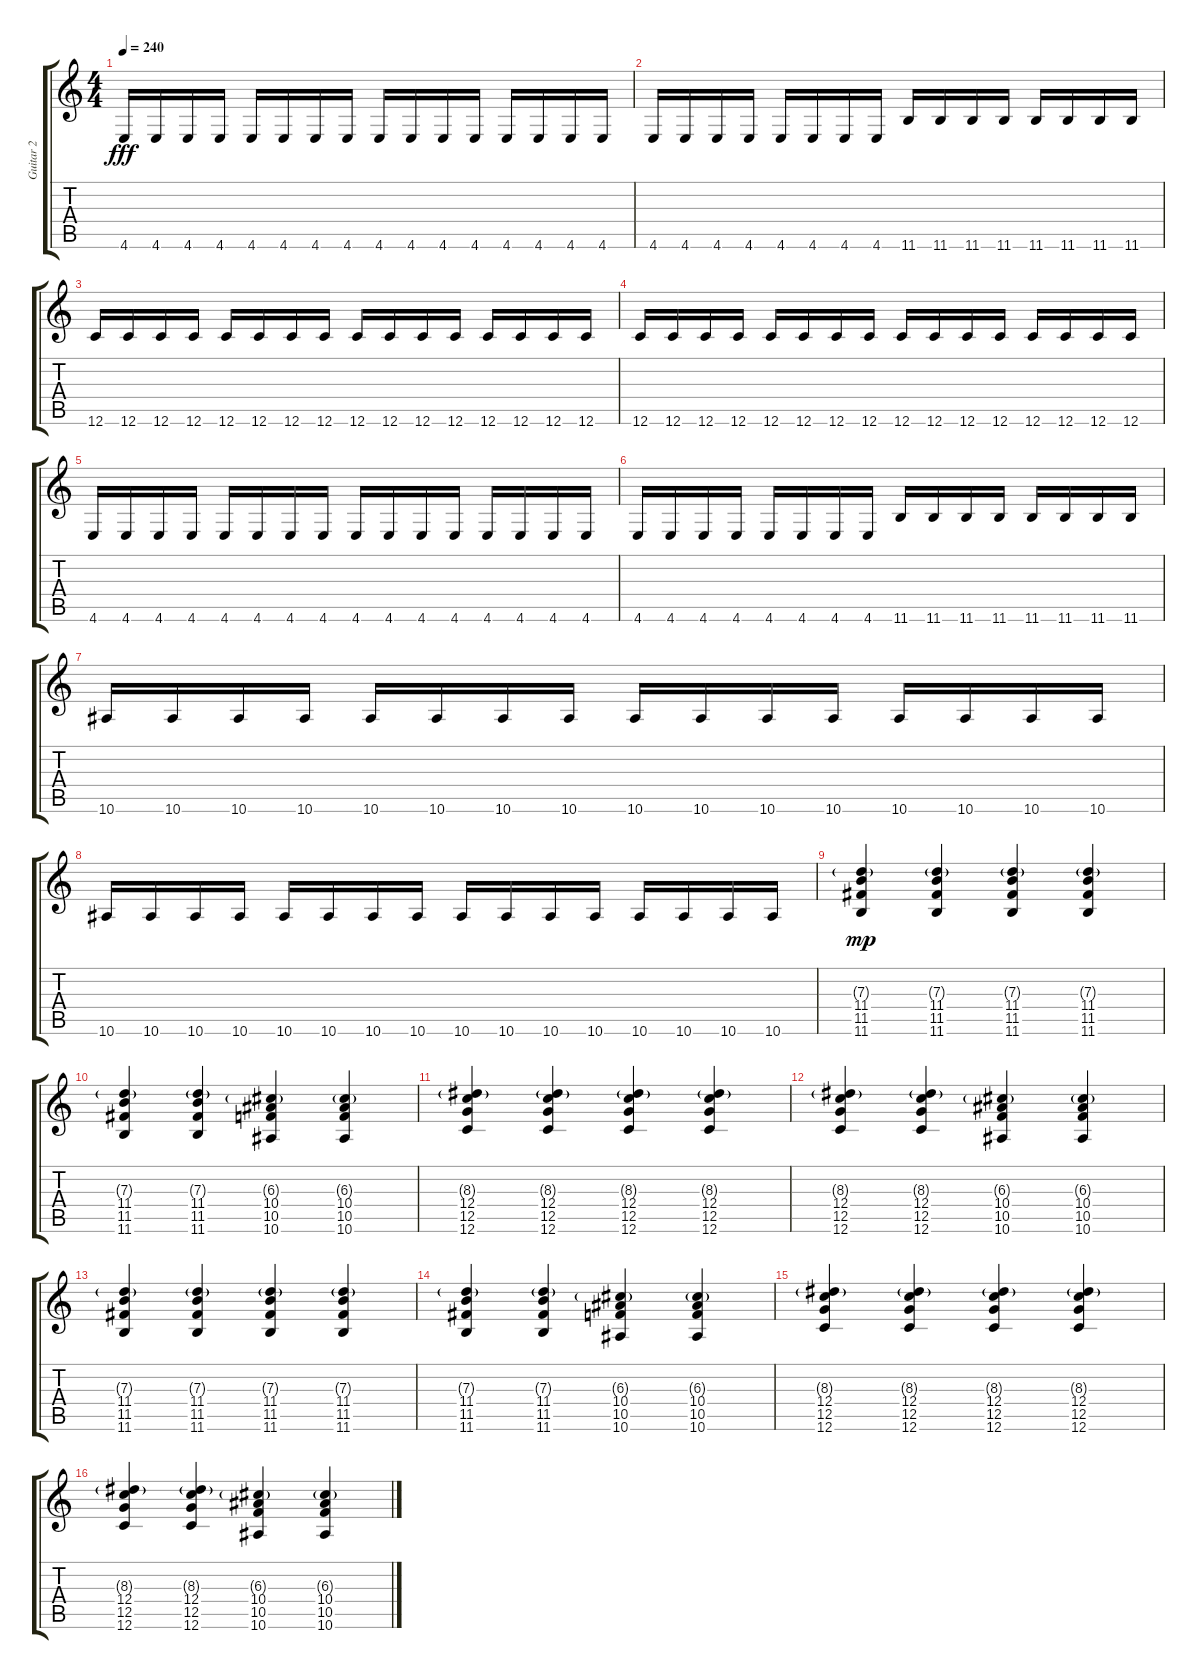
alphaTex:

\track ("Guitar 2" "Guitar 2") {instrument distortionguitar}
\staff {score tabs}
\tuning (G4 C4 G3 C3 G2 C2) {hide}
\ts (4 4)
\tempo 240
\clef g2
\ks c
4.6.16{dy fff} 4.6.16 4.6.16 4.6.16 4.6.16 4.6.16 4.6.16 4.6.16 4.6.16 4.6.16 4.6.16 4.6.16 4.6.16 4.6.16 4.6.16 4.6.16 |
4.6.16 4.6.16 4.6.16 4.6.16 4.6.16 4.6.16 4.6.16 4.6.16 11.6.16 11.6.16 11.6.16 11.6.16 11.6.16 11.6.16 11.6.16 11.6.16 |
12.6.16 12.6.16 12.6.16 12.6.16 12.6.16 12.6.16 12.6.16 12.6.16 12.6.16 12.6.16 12.6.16 12.6.16 12.6.16 12.6.16 12.6.16 12.6.16 |
12.6.16 12.6.16 12.6.16 12.6.16 12.6.16 12.6.16 12.6.16 12.6.16 12.6.16 12.6.16 12.6.16 12.6.16 12.6.16 12.6.16 12.6.16 12.6.16 |
4.6.16 4.6.16 4.6.16 4.6.16 4.6.16 4.6.16 4.6.16 4.6.16 4.6.16 4.6.16 4.6.16 4.6.16 4.6.16 4.6.16 4.6.16 4.6.16 |
4.6.16 4.6.16 4.6.16 4.6.16 4.6.16 4.6.16 4.6.16 4.6.16 11.6.16 11.6.16 11.6.16 11.6.16 11.6.16 11.6.16 11.6.16 11.6.16 |
10.6.16 10.6.16 10.6.16 10.6.16 10.6.16 10.6.16 10.6.16 10.6.16 10.6.16 10.6.16 10.6.16 10.6.16 10.6.16 10.6.16 10.6.16 10.6.16 |
10.6.16 10.6.16 10.6.16 10.6.16 10.6.16 10.6.16 10.6.16 10.6.16 10.6.16 10.6.16 10.6.16 10.6.16 10.6.16 10.6.16 10.6.16 10.6.16 |
(7.3{g} 11.4 11.5 11.6).4{dy mp} (7.3{g} 11.4 11.5 11.6).4 (7.3{g} 11.4 11.5 11.6).4 (7.3{g} 11.4 11.5 11.6).4 |
(7.3{g} 11.4 11.5 11.6).4 (7.3{g} 11.4 11.5 11.6).4 (6.3{g} 10.4 10.5 10.6).4 (6.3{g} 10.4 10.5 10.6).4 |
(8.3{g} 12.4 12.5 12.6).4 (8.3{g} 12.4 12.5 12.6).4 (8.3{g} 12.4 12.5 12.6).4 (8.3{g} 12.4 12.5 12.6).4 |
(8.3{g} 12.4 12.5 12.6).4 (8.3{g} 12.4 12.5 12.6).4 (6.3{g} 10.4 10.5 10.6).4 (6.3{g} 10.4 10.5 10.6).4 |
(7.3{g} 11.4 11.5 11.6).4 (7.3{g} 11.4 11.5 11.6).4 (7.3{g} 11.4 11.5 11.6).4 (7.3{g} 11.4 11.5 11.6).4 |
(7.3{g} 11.4 11.5 11.6).4 (7.3{g} 11.4 11.5 11.6).4 (6.3{g} 10.4 10.5 10.6).4 (6.3{g} 10.4 10.5 10.6).4 |
(8.3{g} 12.4 12.5 12.6).4 (8.3{g} 12.4 12.5 12.6).4 (8.3{g} 12.4 12.5 12.6).4 (8.3{g} 12.4 12.5 12.6).4 |
(8.3{g} 12.4 12.5 12.6).4 (8.3{g} 12.4 12.5 12.6).4 (6.3{g} 10.4 10.5 10.6).4 (6.3{g} 10.4 10.5 10.6).4
